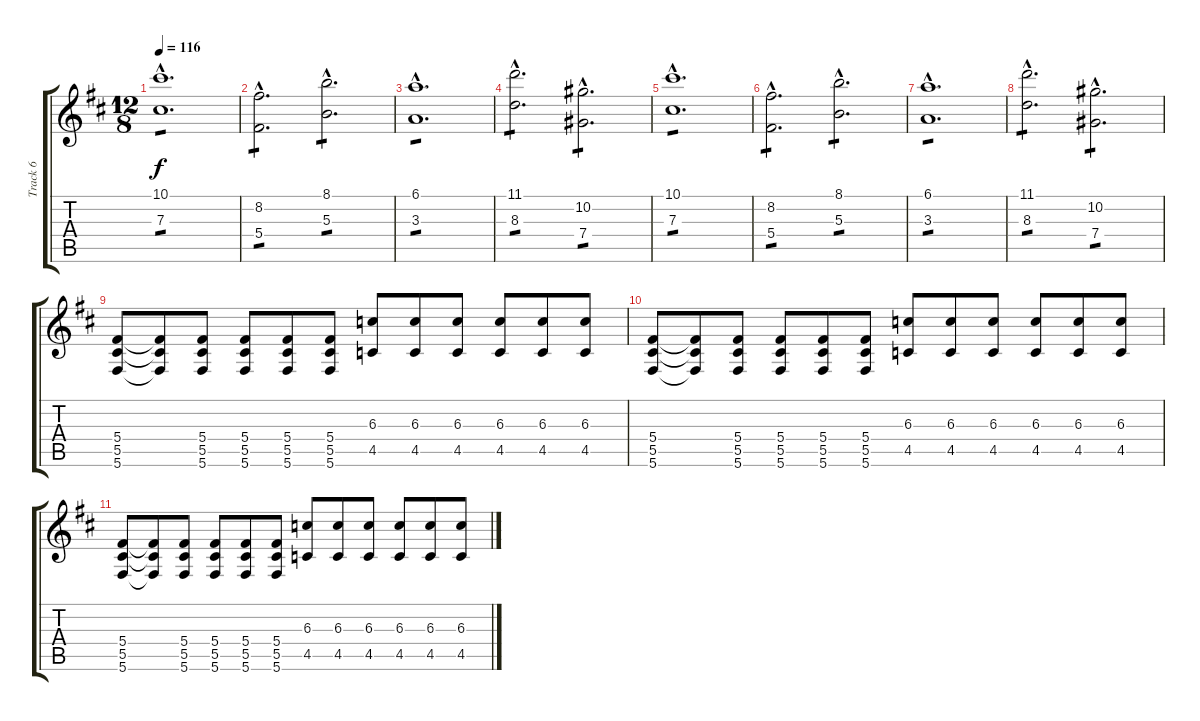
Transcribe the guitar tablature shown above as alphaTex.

\track ("Track 6" "Track 6") {instrument distortionguitar}
\staff {score tabs}
\tuning (Eb4 Bb3 Gb3 Db3 Ab2 Db2) {hide}
\ts (12 8)
\tempo 116
\clef g2
\ks bminor
(10.1{hac} 7.3{hac}).1{d tp 1 dy f} |
(8.2{hac} 5.4{hac}).2{d tp 1} (8.1{hac} 5.3{hac}).2{d tp 1} |
(6.1{hac} 3.3{hac}).1{d tp 1} |
(11.1{hac} 8.3{hac}).2{d tp 1} (10.2{hac} 7.4{hac}).2{d tp 1} |
(10.1{hac} 7.3{hac}).1{d tp 1} |
(8.2{hac} 5.4{hac}).2{d tp 1} (8.1{hac} 5.3{hac}).2{d tp 1} |
(6.1{hac} 3.3{hac}).1{d tp 1} |
(11.1{hac} 8.3{hac}).2{d tp 1} (10.2{hac} 7.4{hac}).2{d tp 1} |
(5.4 5.5 5.6).8{balance 0} (5.4{t} 5.5{t} 5.6{t}).8 (5.4 5.5 5.6).8 (5.4 5.5 5.6).8 (5.4 5.5 5.6).8 (5.4 5.5 5.6).8 (6.3 4.5).8 (6.3 4.5).8 (6.3 4.5).8 (6.3 4.5).8 (6.3 4.5).8 (6.3 4.5).8 |
(5.4 5.5 5.6).8{balance 0} (5.4{t} 5.5{t} 5.6{t}).8 (5.4 5.5 5.6).8 (5.4 5.5 5.6).8 (5.4 5.5 5.6).8 (5.4 5.5 5.6).8 (6.3 4.5).8 (6.3 4.5).8 (6.3 4.5).8 (6.3 4.5).8 (6.3 4.5).8 (6.3 4.5).8 |
(5.4 5.5 5.6).8{balance 0} (5.4{t} 5.5{t} 5.6{t}).8 (5.4 5.5 5.6).8 (5.4 5.5 5.6).8 (5.4 5.5 5.6).8 (5.4 5.5 5.6).8 (6.3 4.5).8 (6.3 4.5).8 (6.3 4.5).8 (6.3 4.5).8 (6.3 4.5).8 (6.3 4.5).8
